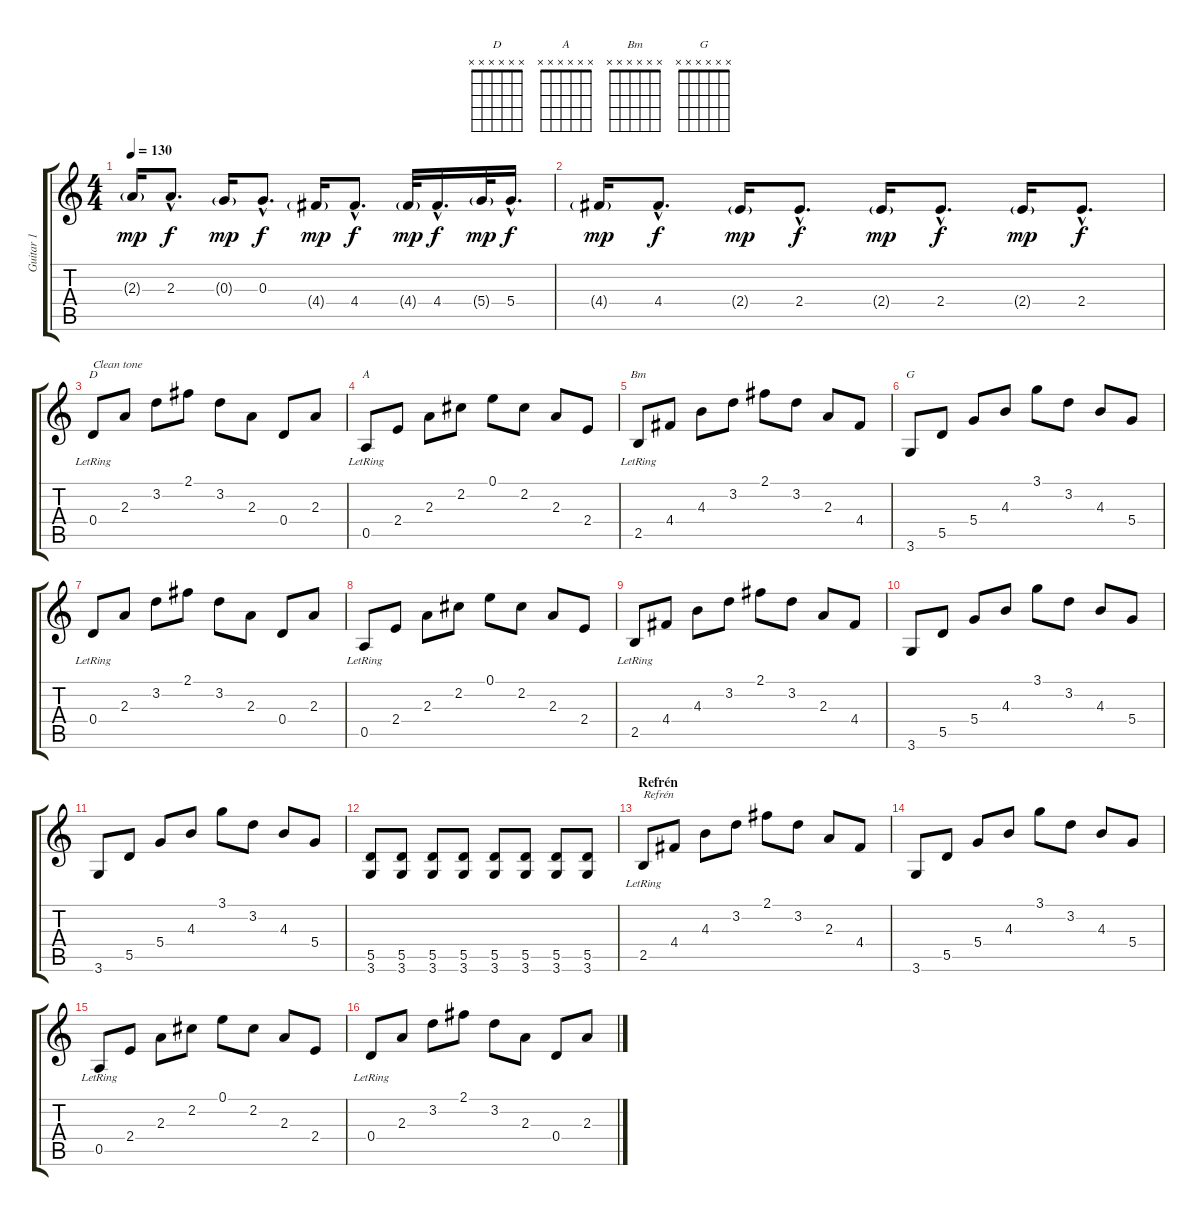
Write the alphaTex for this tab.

\track ("Guitar 1" "Guitar 1") {instrument electricguitarclean}
\staff {score tabs}
\tuning (E4 B3 G3 D3 A2 E2) {hide}
\chord ("D" x x x x x x)
\chord ("A" x x x x x x)
\chord ("Bm" x x x x x x)
\chord ("G" x x x x x x)
\ts (4 4)
\tempo 130
\clef g2
\ks c
2.3{g}.16{dy mp} 2.3{hac}.8{d dy f} 0.3{g}.16{dy mp} 0.3{hac}.8{d dy f} 4.4{g}.16{dy mp} 4.4{hac}.8{d dy f} 4.4{g}.32{dy mp} 4.4{hac}.16{d dy f} 5.4{g}.32{dy mp} 5.4{hac}.16{d dy f} |
4.4{g}.16{dy mp} 4.4{hac}.8{d dy f} 2.4{g}.16{dy mp} 2.4{hac}.8{d dy f} 2.4{g}.16{dy mp} 2.4{hac}.8{d dy f} 2.4{g}.16{dy mp} 2.4{hac}.8{d dy f} |
0.4{lr}.8{ch "D" txt "Clean tone" volume 13 instrument electricguitarclean} 2.3.8 3.2.8 2.1.8 3.2.8 2.3.8 0.4.8 2.3.8 |
0.5{lr}.8{ch "A"} 2.4.8 2.3.8 2.2.8 0.1.8 2.2.8 2.3.8 2.4.8 |
2.5{lr}.8{ch "Bm"} 4.4.8 4.3.8 3.2.8 2.1.8 3.2.8 2.3.8 4.4.8 |
3.6.8{ch "G"} 5.5.8 5.4.8 4.3.8 3.1.8 3.2.8 4.3.8 5.4.8 |
0.4{lr}.8 2.3.8 3.2.8 2.1.8 3.2.8 2.3.8 0.4.8 2.3.8 |
0.5{lr}.8 2.4.8 2.3.8 2.2.8 0.1.8 2.2.8 2.3.8 2.4.8 |
2.5{lr}.8 4.4.8 4.3.8 3.2.8 2.1.8 3.2.8 2.3.8 4.4.8 |
3.6.8 5.5.8 5.4.8 4.3.8 3.1.8 3.2.8 4.3.8 5.4.8 |
3.6.8 5.5.8 5.4.8 4.3.8 3.1.8 3.2.8 4.3.8 5.4.8 |
(5.5 3.6).8 (5.5 3.6).8 (5.5 3.6).8 (5.5 3.6).8 (5.5 3.6).8 (5.5 3.6).8 (5.5 3.6).8 (5.5 3.6).8 |
\section ("" "Refrén")
2.5{lr}.8{txt "Refrén"} 4.4.8 4.3.8 3.2.8 2.1.8 3.2.8 2.3.8 4.4.8 |
3.6.8 5.5.8 5.4.8 4.3.8 3.1.8 3.2.8 4.3.8 5.4.8 |
0.5{lr}.8 2.4.8 2.3.8 2.2.8 0.1.8 2.2.8 2.3.8 2.4.8 |
0.4{lr}.8 2.3.8 3.2.8 2.1.8 3.2.8 2.3.8 0.4.8 2.3.8
